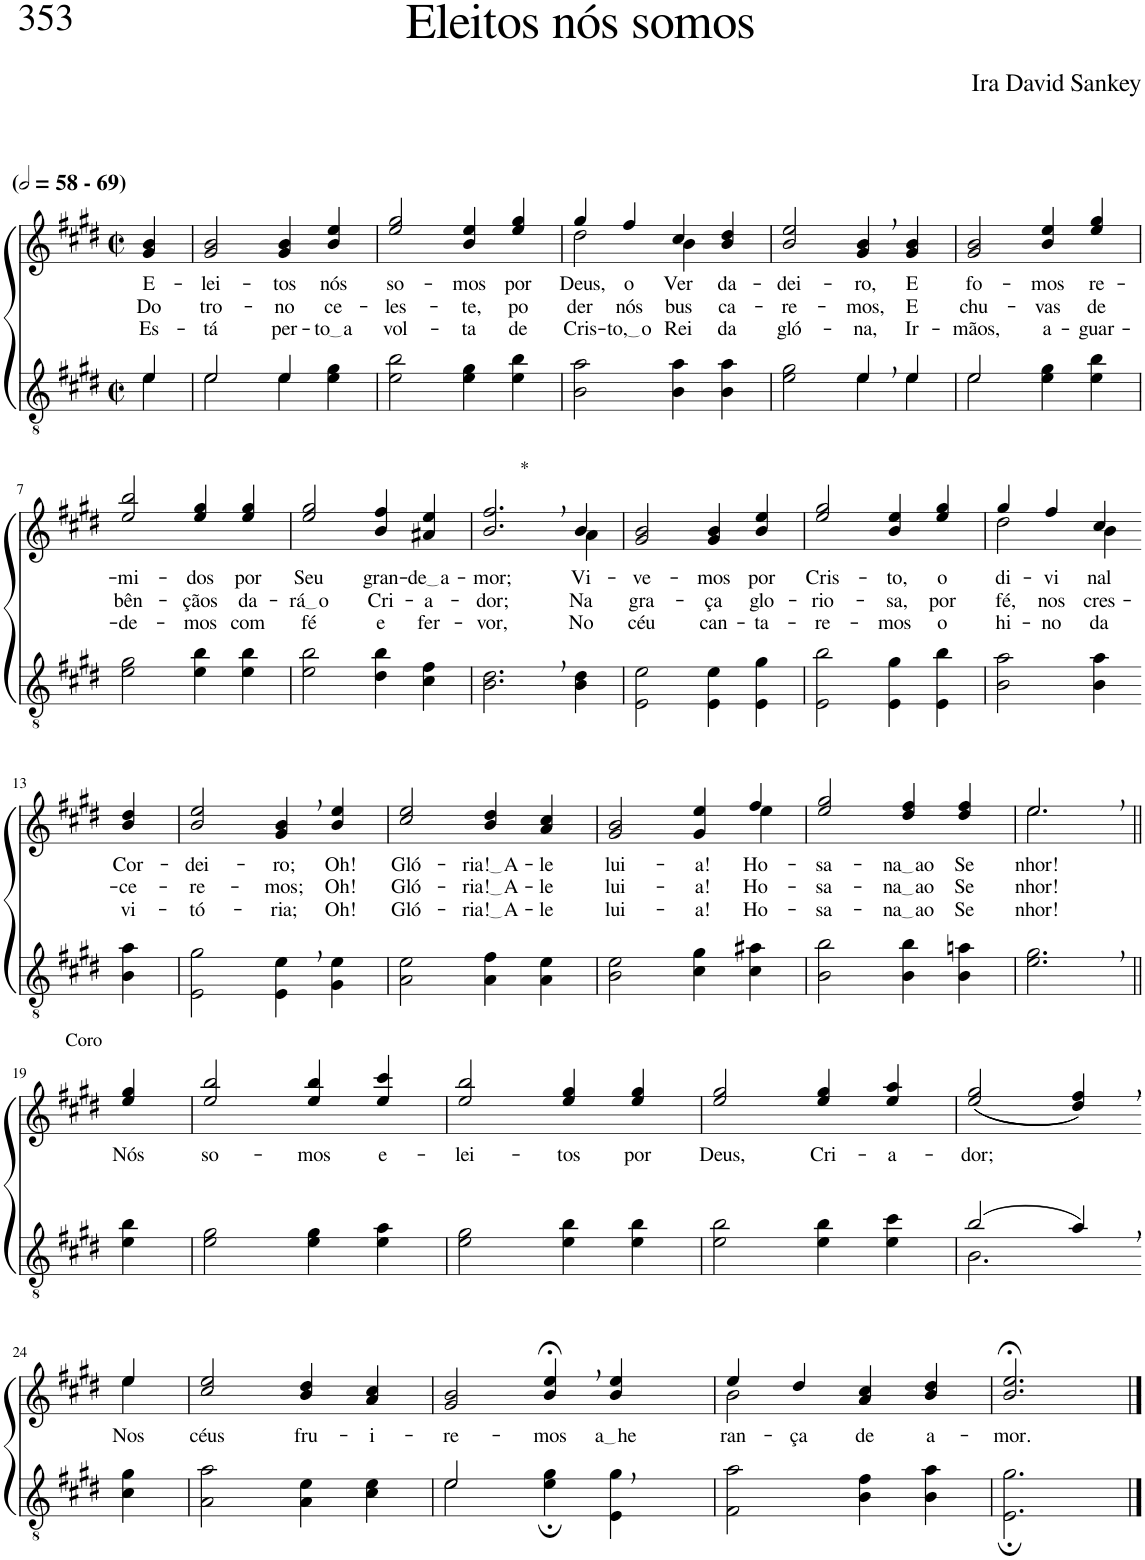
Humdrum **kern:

**kern	**kern	**text	**text	**text
*part2	*part1	*part1	*part1	*part1
*staff2	*staff1	*staff1	*staff1	*staff1
*I"Parte III e IV	*I"Parte I e II	*	*	*
*clefGv2	*clefG2	*	*	*
*Trd5c9	*Trd5c9	*	*	*
*k[f#c#g#d#]	*k[f#c#g#d#]	*	*	*
*M2/2	*M2/2	*	*	*
*met(c|)	*met(c|)	*	*	*
*MM116	*MM116	*	*	*
=1	=1	=1	=1	=1
*^	*	*	*	*
!	!	!LO:TX:a:B:t=(	!	!	!
!	!	!LO:TX:a:B:t=- 69)	!	!	!
!	!	!	!LO:LY:b	!LO:LY:b	!LO:LY:b
4e\	4e/	4g#/ 4b/	E-	Do	Es-
=2	=2	=2	=2	=2	=2
!	!	!	!LO:LY:b	!LO:LY:b	!LO:LY:b
2e\	2e/	2g#/ 2b/	-lei-	tro-	-tá
!	!	!	!LO:LY:b	!LO:LY:b	!LO:LY:b
4e\	4e/	4g#/ 4b/	-tos	-no	per-
!	!	!	!LO:LY:b	!LO:LY:b	!LO:LY:b
4e\ 4g#\	4ryy	4b/ 4ee/	nós	ce-	to a
=3	=3	=3	=3	=3	=3
!	!	!	!LO:LY:b	!LO:LY:b	!LO:LY:b
*v	*v	*	*	*	*
2e\ 2b\	2ee/ 2gg#/	so-	-les-	vol-
!	!	!LO:LY:b	!LO:LY:b	!LO:LY:b
4e\ 4g#\	4b/ 4ee/	-mos	-te,	-ta
!	!	!LO:LY:b	!LO:LY:b	!LO:LY:b
4e\ 4b\	4ee/ 4gg#/	por	po-	de
=4	=4	=4	=4	=4
*	*^	*	*	*
!	!	!	!LO:LY:b	!LO:LY:b	!LO:LY:b
2B\ 2a\	4gg#/	2dd#\	Deus,	-der	Cris-
!	!	!	!LO:LY:b	!LO:LY:b	!LO:LY:b
.	4ff#/	.	o	nós	to, o
!	!	!	!LO:LY:b	!LO:LY:b	!LO:LY:b
4B\ 4a\	4cc#/	4b\	Ver-	bus-	Rei
!	!	!	!LO:LY:b	!LO:LY:b	!LO:LY:b
4B\ 4a\	4b/ 4dd#/	4ryy	-da-	-ca-	da
=5	=5	=5	=5	=5	=5
*^	*	*	*	*	*
!	!	!	!	!LO:LY:b	!LO:LY:b	!LO:LY:b
*	*	*v	*v	*	*	*
2e\ 2g#\	2ryy	2b/ 2ee/	-dei-	-re-	gló-
!	!	!	!LO:LY:b	!LO:LY:b	!LO:LY:b
4e,\	4e/	4g#/, 4b/,	-ro,	-mos,	-na,
!	!	!	!LO:LY:b	!LO:LY:b	!LO:LY:b
4e\	4e/	4g#/ 4b/	E	E	Ir-
=6	=6	=6	=6	=6	=6
!	!	!	!LO:LY:b	!LO:LY:b	!LO:LY:b
2e\	2e/	2g#/ 2b/	fo-	chu-	-mãos,
!	!	!	!LO:LY:b	!LO:LY:b	!LO:LY:b
4e\ 4g#\	2ryy	4b/ 4ee/	-mos	-vas	a-
!	!	!	!LO:LY:b	!LO:LY:b	!LO:LY:b
4e\ 4b\	.	4ee/ 4gg#/	re-	de	-guar-
*v	*v	*	*	*	*
!!LO:LB:g=z
=7	=7	=7	=7	=7
!	!	!LO:LY:b	!LO:LY:b	!LO:LY:b
2e\ 2g#\	2ee/ 2bb/	-mi-	bên-	-de-
!	!	!LO:LY:b	!LO:LY:b	!LO:LY:b
4e\ 4b\	4ee/ 4gg#/	-dos	-çãos	-mos
!	!	!LO:LY:b	!LO:LY:b	!LO:LY:b
4e\ 4b\	4ee/ 4gg#/	por	da-	com
=8	=8	=8	=8	=8
!	!	!LO:LY:b	!LO:LY:b	!LO:LY:b
2e\ 2b\	2ee/ 2gg#/	Seu	rá o	fé
!	!	!LO:LY:b	!LO:LY:b	!LO:LY:b
4d#\ 4b\	4b/ 4ff#/	gran-	Cri-	e
!	!	!LO:LY:b	!LO:LY:b	!LO:LY:b
4c#\ 4f#\	4a#X/ 4ee/	de a	-a-	fer-
=9	=9	=9	=9	=9
!	!LO:TX:a:t=*	!	!	!
!	!	!LO:LY:b	!LO:LY:b	!LO:LY:b
*	*^	*	*	*
2.B\, 2.d#\,	2.b/, 2.ff#/,	2.ryy	-mor;	-dor;	-vor,
!	!	!	!LO:LY:b	!LO:LY:b	!LO:LY:b
4B\ 4d#\	4b/	4a\	Vi-	Na	-No
=10	=10	=10	=10	=10	=10
!	!	!	!LO:LY:b	!LO:LY:b	!LO:LY:b
*	*v	*v	*	*	*
2E\ 2e\	2g#/ 2b/	-ve-	gra-	céu
!	!	!LO:LY:b	!LO:LY:b	!LO:LY:b
4E\ 4e\	4g#/ 4b/	-mos	-ça	can-
!	!	!LO:LY:b	!LO:LY:b	!LO:LY:b
4E\ 4g#\	4b/ 4ee/	por	glo-	-ta-
=11	=11	=11	=11	=11
!	!	!LO:LY:b	!LO:LY:b	!LO:LY:b
2E\ 2b\	2ee/ 2gg#/	Cris-	-rio-	-re-
!	!	!LO:LY:b	!LO:LY:b	!LO:LY:b
4E\ 4g#\	4b/ 4ee/	-to,	-sa,	-mos
!	!	!LO:LY:b	!LO:LY:b	!LO:LY:b
4E\ 4b\	4ee/ 4gg#/	o	por	o
=12	=12	=12	=12	=12
*	*^	*	*	*
!	!	!	!LO:LY:b	!LO:LY:b	!LO:LY:b
2B\ 2a\	4gg#/	2dd#\	di-	fé,	hi-
!	!	!	!LO:LY:b	!LO:LY:b	!LO:LY:b
.	4ff#/	.	-vi-	nos	-no
!	!	!	!LO:LY:b	!LO:LY:b	!LO:LY:b
4B\ 4a\	4cc#/	4b\	-nal	cres-	da
!!LO:LB:g=z
=13-	=13-	=13-	=13-	=13-	=13-
!	!	!	!LO:LY:b	!LO:LY:b	!LO:LY:b
*	*v	*v	*	*	*
4B\ 4a\	4b/ 4dd#/	Cor-	-ce-	vi-
=14	=14	=14	=14	=14
!	!	!LO:LY:b	!LO:LY:b	!LO:LY:b
2E\ 2g#\	2b/ 2ee/	-dei-	-re-	-tó-
!	!	!LO:LY:b	!LO:LY:b	!LO:LY:b
4E\, 4e\,	4g#/, 4b/,	-ro;	-mos;	-ria;
!	!	!LO:LY:b	!LO:LY:b	!LO:LY:b
4G#\ 4e\	4b/ 4ee/	Oh!	Oh!	Oh!
=15	=15	=15	=15	=15
!	!	!LO:LY:b	!LO:LY:b	!LO:LY:b
2A\ 2e\	2cc#/ 2ee/	Gló-	Gló-	Gló-
!	!	!LO:LY:b	!LO:LY:b	!LO:LY:b
4A\ 4f#\	4b/ 4dd#/	ria! A	ria! A	ria! A
!	!	!LO:LY:b	!LO:LY:b	!LO:LY:b
4A\ 4e\	4a/ 4cc#/	-le-	-le-	-le-
=16	=16	=16	=16	=16
*	*^	*	*	*
!	!	!	!LO:LY:b	!LO:LY:b	!LO:LY:b
2B\ 2e\	2.ryy	2g#/ 2b/	-lui-	-lui-	-lui-
!	!	!	!LO:LY:b	!LO:LY:b	!LO:LY:b
4c#\ 4g#\	.	4g#/ 4ee/	-a!	-a!	-a!
!	!	!	!LO:LY:b	!LO:LY:b	!LO:LY:b
4c#\ 4a#X\	4ee\	4ff#/	Ho-	Ho-	Ho-
=17	=17	=17	=17	=17	=17
!	!	!	!LO:LY:b	!LO:LY:b	!LO:LY:b
*	*v	*v	*	*	*
2B\ 2b\	2ee/ 2gg#/	-sa-	-sa-	-sa-
!	!	!LO:LY:b	!LO:LY:b	!LO:LY:b
4B\ 4b\	4dd#/ 4ff#/	na ao	na ao	na ao
!	!	!LO:LY:b	!LO:LY:b	!LO:LY:b
4B\ 4an\	4dd#/ 4ff#/	Se-	Se-	Se-
=18	=18	=18	=18	=18
*	*^	*	*	*
!	!	!	!LO:LY:b	!LO:LY:b	!LO:LY:b
2.e\, 2.g#\,	2.ee,/	2.ee\	-nhor!	-nhor!	-nhor!
!!LO:LB:g=z
=19||	=19||	=19||	=19||	=19||	=19||
!	!LO:TX:a:t=Coro	!	!	!	!
!	!	!	!LO:LY:b	!	!
*	*v	*v	*	*	*
4e\ 4b\	4ee/ 4gg#/	Nós	.	.
=20	=20	=20	=20	=20
!	!	!LO:LY:b	!	!
2e\ 2g#\	2ee/ 2bb/	so-	.	.
!	!	!LO:LY:b	!	!
4e\ 4g#\	4ee/ 4bb/	-mos	.	.
!	!	!LO:LY:b	!	!
4e\ 4a\	4ee/ 4ccc#/	e-	.	.
=21	=21	=21	=21	=21
!	!	!LO:LY:b	!	!
2e\ 2g#\	2ee/ 2bb/	-lei-	.	.
!	!	!LO:LY:b	!	!
4e\ 4b\	4ee/ 4gg#/	-tos	.	.
!	!	!LO:LY:b	!	!
4e\ 4b\	4ee/ 4gg#/	por	.	.
=22	=22	=22	=22	=22
!	!	!LO:LY:b	!	!
2e\ 2b\	2ee/ 2gg#/	Deus,	.	.
!	!	!LO:LY:b	!	!
4e\ 4b\	4ee/ 4gg#/	Cri-	.	.
!	!	!LO:LY:b	!	!
4e\ 4cc#\	4ee/ 4aa/	-a-	.	.
=23	=23	=23	=23	=23
*^	*	*	*	*
!	!	!	!LO:LY:b	!	!
(2b/	2.B\	((2ee/ 2gg#/	-dor;	.	.
4a,/)	.	4dd#/, 4ff#/,))	.	.	.
*v	*v	*	*	*	*
!!LO:LB:g=z
=24-	=24-	=24-	=24-	=24-
*	*^	*	*	*
!	!	!	!LO:LY:b	!	!
4c#\ 4g#\	4ee/	4ee\	Nos	.	.
=25	=25	=25	=25	=25	=25
!	!	!	!LO:LY:b	!	!
*	*v	*v	*	*	*
2A\ 2a\	2cc#/ 2ee/	céus	.	.
!	!	!LO:LY:b	!	!
4A\ 4e\	4b/ 4dd#/	fru-	.	.
!	!	!LO:LY:b	!	!
4c#\ 4e\	4a/ 4cc#/	-i-	.	.
=26	=26	=26	=26	=26
*^	*	*	*	*
!	!	!	!LO:LY:b	!	!
2e/	2e\	2g#/ 2b/	-re-	.	.
!	!	!	!LO:LY:b	!	!
2ryy	4e\; 4g#\;	4b/;<, 4ee/;<,	-mos	.	.
!	!	!	!LO:LY:b	!	!
.	4E\ 4g#\	4b/ 4ee/	a he	.	.
=27	=27	=27	=27	=27	=27
*	*	*^	*	*	*
!	!	!	!	!LO:LY:b	!	!
*v	*v	*	*	*	*	*
2F#\ 2a\	4ee/	2b\	-ran-	.	.
!	!	!	!LO:LY:b	!	!
.	4dd#/	.	-ça	.	.
!	!	!	!LO:LY:b	!	!
4B\ 4f#\	4a/ 4cc#/	2ryy	de	.	.
!	!	!	!LO:LY:b	!	!
4B\ 4a\	4b/ 4dd#/	.	a-	.	.
*	*v	*v	*	*	*
=28	=28	=28	=28	=28
!	!	!LO:LY:b	!	!
2.E\; 2.g#\;	2.b/;< 2.ee/;<	-mor.	.	.
==	==	==	==	==
*-	*-	*-	*-	*-
